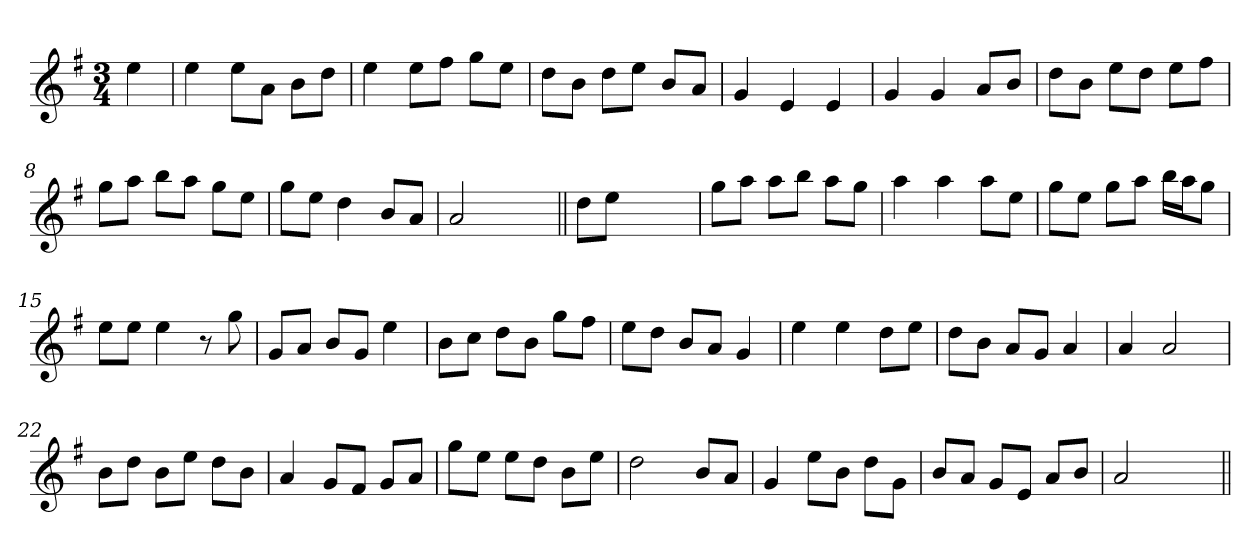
**kern
*part1
*staff1
*clefG2
*k[f#]
*G:
*M3/4
=1
4ee\
=2
4ee\
8ee\L
8a\J
8b\L
8dd\J
=3
4ee\
8ee\L
8ff#\J
8gg\L
8ee\J
=4
8dd\L
8b\J
8dd\L
8ee\J
8b/L
8a/J
=5
4g/
4e/
4e/
=6
4g/
4g/
8a/L
8b/J
=7
8dd\L
8b\J
8ee\L
8dd\J
8ee\L
8ff#\J
=8
8gg\L
8aa\J
8bb\L
8aa\J
8gg\L
8ee\J
!!LO:LB:g=z
=9
8gg\L
8ee\J
4dd\
8b/L
8a/J
=10
2a/
4ryy
=11||
8dd\L
8ee\J
2ryy
=12
8gg\L
8aa\J
8aa\L
8bb\J
8aa\L
8gg\J
=13
4aa\
4aa\
8aa\L
8ee\J
=14
8gg\L
8ee\J
8gg\L
8aa\J
16bb\LL
16aa\J
8gg\J
=15
8ee\L
8ee\J
4ee\
8r
8gg\
!!LO:LB:g=z
=16
8g/L
8a/J
8b/L
8g/J
4ee\
=17
8b\L
8cc\J
8dd\L
8b\J
8gg\L
8ff#\J
=18
8ee\L
8dd\J
8b/L
8a/J
4g/
=19
4ee\
4ee\
8dd\L
8ee\J
=20
8dd\L
8b\J
8a/L
8g/J
4a/
=21
4a/
2a/
=22
8b\L
8dd\J
8b\L
8ee\J
8dd\L
8b\J
=23
4a/
8g/L
8f#/J
8g/L
8a/J
!!LO:LB:g=z
=24
8gg\L
8ee\J
8ee\L
8dd\J
8b\L
8ee\J
=25
2dd\
8b/L
8a/J
=26
4g/
8ee\L
8b\J
8dd\L
8g\J
=27
8b/L
8a/J
8g/L
8e/J
8a/L
8b/J
=28
2a/
4ryy
=||
*-
